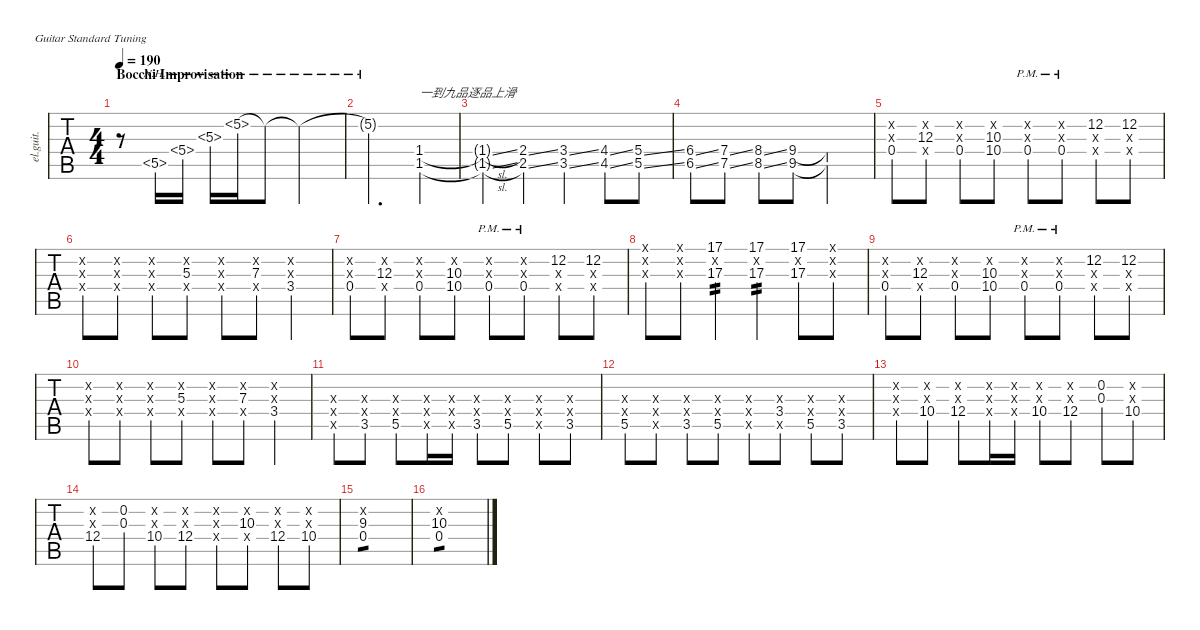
\defaultSystemsLayout 4
\hideDynamics
\bracketExtendMode nobrackets
\track ("後藤ひとり" "el.guit.") {instrument electricguitarclean}
\staff {tabs}
\tuning (E4 B3 G3 D3 A2 E2)
\ts (4 4)
\section ("" "Bocchi Improvisation")
\tempo 190
\clef g2
\ks c
r.8{dy mf instrument electricguitarclean} 5.5{nh}.16 5.4{nh}.16 5.3{nh}.16 5.2{nh}.16 5.2{nh t}.8 5.2{nh t}.2 |
5.2{nh t}.2{d} (1.4{acc #} 1.5{acc #}).4{txt "一到九品逐品上滑"} |
(1.4{sl t acc #} 1.5{sl t acc #}).4 (2.4{ss} 2.5{ss}).4 (3.4{ss} 3.5{ss}).4 (4.5{ss acc #} 4.4{ss acc #}).8 (5.5{ss} 5.4{ss}).8 |
(6.4{ss acc #} 6.5{ss acc #}).8 (7.4{ss} 7.5{ss}).8 (8.5{ss} 8.4{ss acc #}).8 (9.4 9.5{acc #}).8 (9.4{t} 9.5{t acc #}).2 |
(0.4 0.3{x} 0.2{x}).8 (12.3 0.4{x} 0.2{x}).8 (0.4 0.2{x} 0.3{x}).8 (10.3 10.4 0.2{x}).8 (0.4{pm} 0.2{x} 0.3{x}).8 (0.4{pm} 0.2{x} 0.3{x}).8 (12.2 0.3{x} 0.4{x}).8 (12.2 0.3{x} 0.4{x}).8 |
(0.3{x} 0.2{x} 0.4{x}).8 (0.2{x} 0.3{x} 0.4{x}).8 (0.3{x} 0.2{x} 0.4{x}).8 (5.3 0.4{x} 0.2{x}).8 (0.4{x} 0.3{x} 0.2{x}).8 (7.3 0.4{x} 0.2{x}).8 (3.4 0.3{x} 0.2{x}).4 |
(0.4 0.3{x} 0.2{x}).8 (12.3 0.4{x} 0.2{x}).8 (0.4 0.2{x} 0.3{x}).8 (10.3 10.4 0.2{x}).8 (0.4{pm} 0.2{x} 0.3{x}).8 (0.4{pm} 0.2{x} 0.3{x}).8 (12.2 0.3{x} 0.4{x}).8 (12.2 0.3{x} 0.4{x}).8 |
(0.2{x} 0.3{x} 0.1{x}).8 (0.2{x} 0.3{x} 0.1{x}).8 (17.3 17.2{x} 17.1).4{tp 2} (17.3 17.2{x} 17.1).4{ot 15ma tp 2} (17.3 17.2{x} 17.1).8 (0.1{x} 0.2{x} 0.3{x}).8 |
(0.4 0.3{x} 0.2{x}).8 (12.3 0.4{x} 0.2{x}).8 (0.4 0.2{x} 0.3{x}).8 (10.3 10.4 0.2{x}).8 (0.4{pm} 0.2{x} 0.3{x}).8 (0.4{pm} 0.2{x} 0.3{x}).8 (12.2 0.3{x} 0.4{x}).8 (12.2 0.3{x} 0.4{x}).8 |
(0.3{x} 0.2{x} 0.4{x}).8 (0.2{x} 0.3{x} 0.4{x}).8 (0.3{x} 0.2{x} 0.4{x}).8 (5.3 0.4{x} 0.2{x}).8 (0.4{x} 0.3{x} 0.2{x}).8 (7.3 0.4{x} 0.2{x}).8 (3.4 0.3{x} 0.2{x}).4 |
(0.5{x} 0.4{x} 0.3{x}).8 (3.5 0.4{x} 0.3{x}).8 (5.5 0.4{x} 0.3{x}).8 (0.5{x} 0.4{x} 0.3{x}).16 (0.5{x} 0.4{x} 0.3{x}).16 (3.5 0.4{x} 0.3{x}).8 (5.5 0.4{x} 0.3{x}).8 (0.5{x} 0.4{x} 0.3{x}).8 (3.5 0.4{x} 0.3{x}).8 |
(5.5 0.4{x} 0.3{x}).8 (0.5{x} 0.4{x} 0.3{x}).8 (3.5 0.4{x} 0.3{x}).8 (5.5 0.4{x} 0.3{x}).8 (0.5{x} 0.4{x} 0.3{x}).8 (3.4 0.5{x} 0.3{x}).8 (5.5 0.4{x} 0.3{x}).8 (3.5 0.3{x} 0.4{x}).8 |
(0.4{x} 0.3{x} 0.2{x}).8 (10.4 0.3{x} 0.2{x}).8 (12.4 0.2{x} 0.3{x}).8 (0.4{x} 0.3{x} 0.2{x}).16 (0.4{x} 0.3{x} 0.2{x}).16 (10.4 0.3{x} 0.2{x}).8 (12.4 0.2{x} 0.3{x}).8 (0.3 0.2).8 (10.4 0.3{x} 0.2{x}).8 |
(12.4 0.2{x} 0.3{x}).8 (0.3 0.2).8 (10.4 0.3{x} 0.2{x}).8 (12.4 0.2{x} 0.3{x}).8 (0.4{x} 0.3{x} 0.2{x}).8 (10.3 0.2{x} 0.4{x}).8 (12.4 0.2{x} 0.3{x}).8 (0.2{x} 10.4 0.3{x}).8 |
(0.4 9.3 0.2{x}).1{tp 1} |
(10.3 0.4 0.2{x}).1{tp 1}
